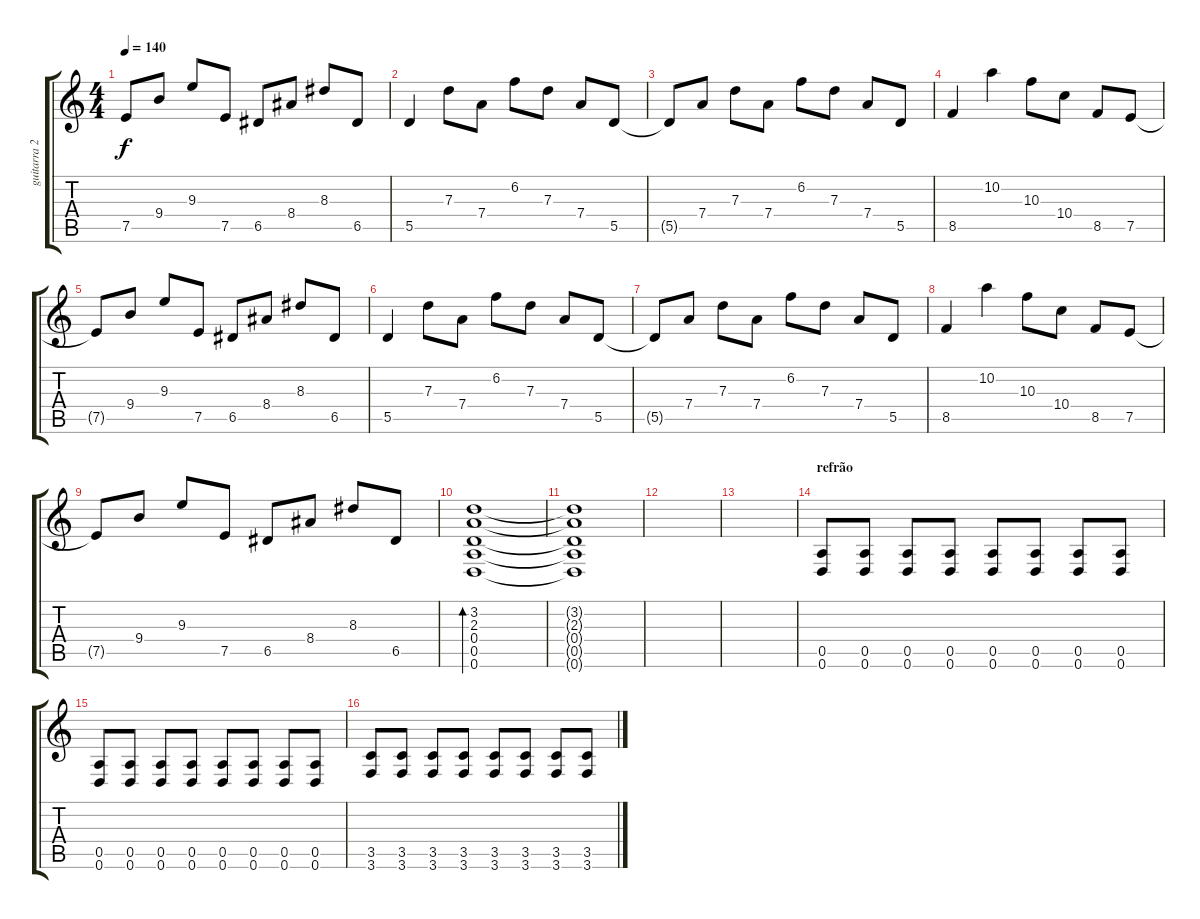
\track ("guitarra 2" "guitarra 2") {instrument electricguitarclean}
\staff {score tabs}
\tuning (E4 B3 G3 D3 A2 D2) {hide}
\ts (4 4)
\tempo 140
\clef g2
\ks c
7.5{t}.8{dy f} 9.4.8 9.3.8 7.5.8 6.5.8 8.4.8 8.3.8 6.5.8 |
5.5.4 7.3.8 7.4.8 6.2.8 7.3.8 7.4.8 5.5.8 |
5.5{t}.8 7.4.8 7.3.8 7.4.8 6.2.8 7.3.8 7.4.8 5.5.8 |
8.5.4 10.2.4 10.3.8 10.4.8 8.5.8 7.5.8 |
7.5{t}.8 9.4.8 9.3.8 7.5.8 6.5.8 8.4.8 8.3.8 6.5.8 |
5.5.4 7.3.8 7.4.8 6.2.8 7.3.8 7.4.8 5.5.8 |
5.5{t}.8 7.4.8 7.3.8 7.4.8 6.2.8 7.3.8 7.4.8 5.5.8 |
8.5.4 10.2.4 10.3.8 10.4.8 8.5.8 7.5.8 |
7.5{t}.8 9.4.8 9.3.8 7.5.8 6.5.8 8.4.8 8.3.8 6.5.8 |
(3.2 2.3 0.4 0.5 0.6).1{bd 240} |
(3.2{t} 2.3{t} 0.4{t} 0.5{t} 0.6{t}).1 |
|
|
\section ("" "refrão")
(0.5 0.6).8{instrument distortionguitar} (0.5 0.6).8{instrument distortionguitar} (0.5 0.6).8{instrument distortionguitar} (0.5 0.6).8{instrument distortionguitar} (0.5 0.6).8{instrument distortionguitar} (0.5 0.6).8{instrument distortionguitar} (0.5 0.6).8{instrument distortionguitar} (0.5 0.6).8{instrument distortionguitar} |
(0.5 0.6).8{instrument distortionguitar} (0.5 0.6).8{instrument distortionguitar} (0.5 0.6).8{instrument distortionguitar} (0.5 0.6).8{instrument distortionguitar} (0.5 0.6).8{instrument distortionguitar} (0.5 0.6).8{instrument distortionguitar} (0.5 0.6).8{instrument distortionguitar} (0.5 0.6).8{instrument distortionguitar} |
(3.5 3.6).8{instrument distortionguitar} (3.5 3.6).8{instrument distortionguitar} (3.5 3.6).8{instrument distortionguitar} (3.5 3.6).8{instrument distortionguitar} (3.5 3.6).8{instrument distortionguitar} (3.5 3.6).8{instrument distortionguitar} (3.5 3.6).8{instrument distortionguitar} (3.5 3.6).8{instrument distortionguitar}
